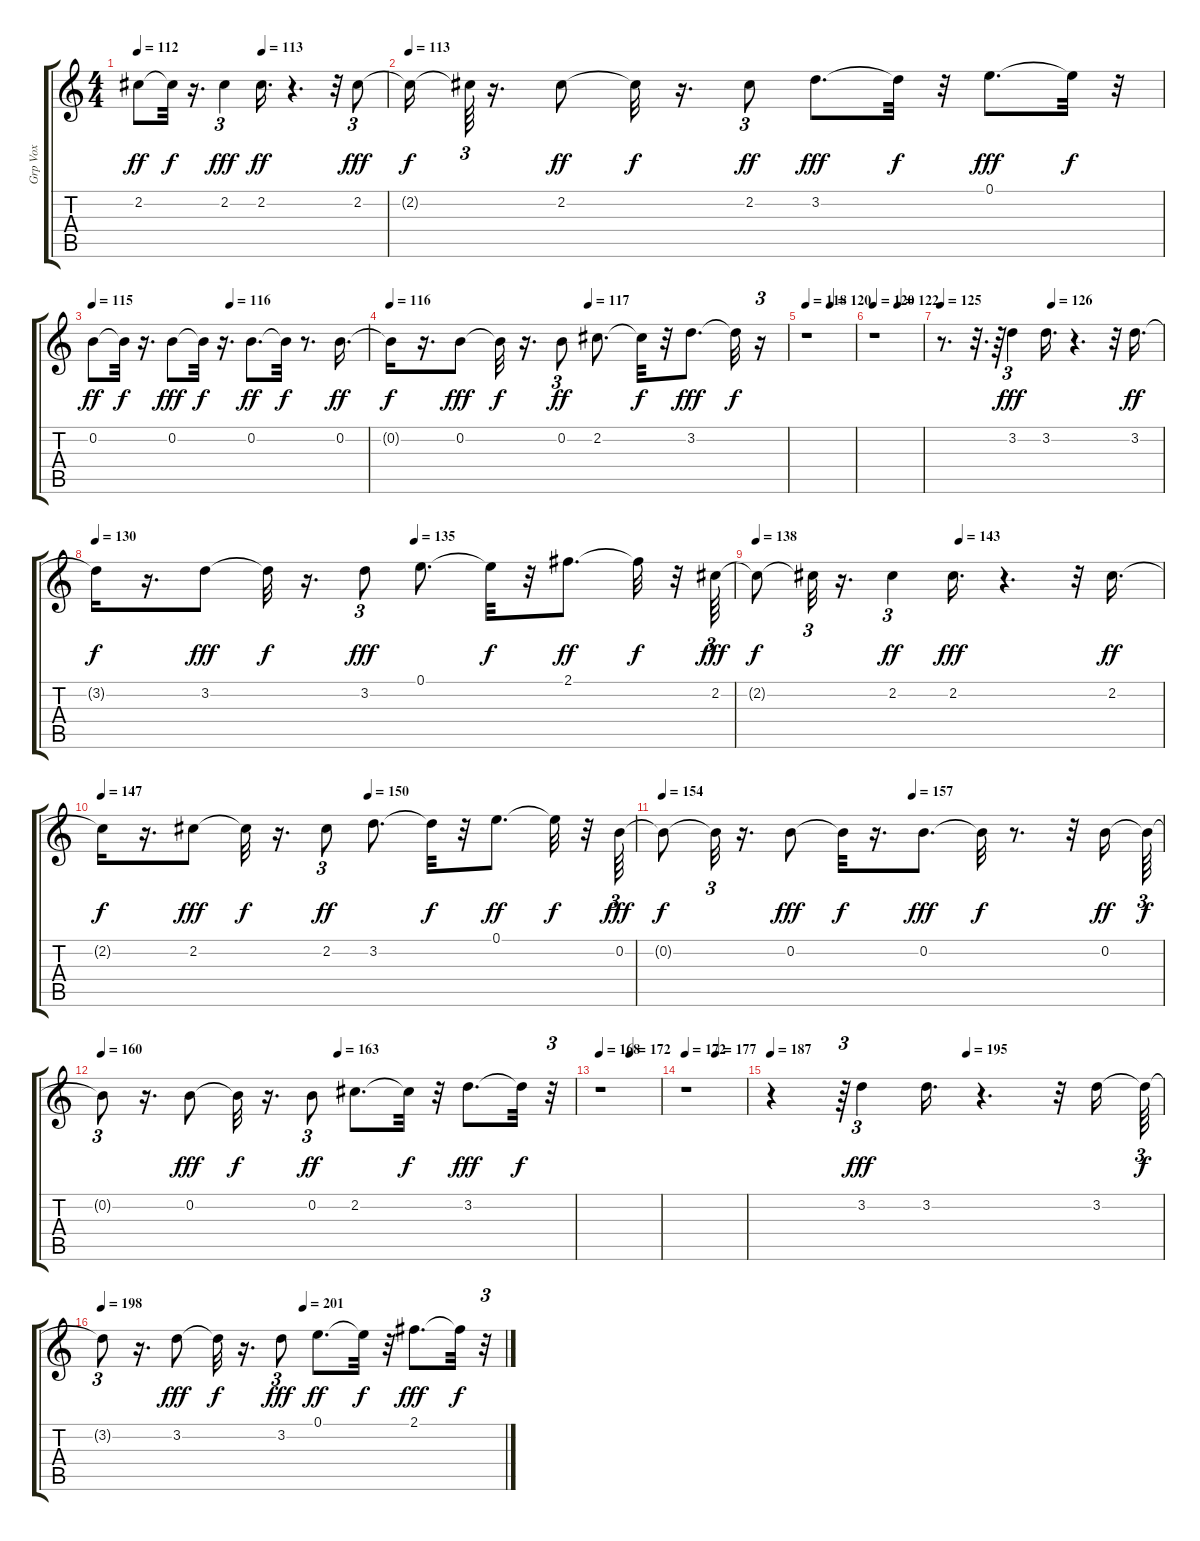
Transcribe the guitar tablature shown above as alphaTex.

\track ("Grp Vox " "Grp Vox ") {instrument acousticguitarsteel}
\staff {score tabs}
\tuning (E4 B3 G3 D3 A2 E2) {hide}
\ts (4 4)
\tempo 112
\tempo (113 0.5)
\clef g2
\ks c
2.2.8{dy ff} 2.2{t}.32{dy f} r.16{d} 2.2.4{tu (3 2) dy fff} 2.2.16{d dy ff} r.4{d} r.32 2.2.8{tu (3 2) dy fff} |
\tempo 113
2.2{t}.16{dy f} 2.2{t}.64{tu (3 2)} r.16{d} 2.2.8{dy ff} 2.2{t}.32{dy f} r.16{d} 2.2.8{tu (3 2) dy ff} 3.2.8{d dy fff} 3.2{t}.32{dy f} r.32 0.1.8{d dy fff} 0.1{t}.32{dy f} r.32 |
\tempo 115
\tempo (116 0.5)
0.2.8{dy ff} 0.2{t}.32{dy f} r.16{d} 0.2.8{dy fff} 0.2{t}.32{dy f} r.16{d} 0.2.8{d dy ff} 0.2{t}.32{dy f} r.8{d} 0.2.16{d dy ff} |
\tempo 116
\tempo (117 0.5)
0.2{t}.16{dy f} r.16{d} 0.2.8{dy fff} 0.2{t}.32{dy f} r.16{d} 0.2.8{tu (3 2) dy ff} 2.2.8{d} 2.2{t}.32{dy f} r.32 3.2.8{d dy fff} 3.2{t}.32{dy f} r.16{tu (3 2)} |
\tempo 118
\tempo (120 0.5)
r.1 |
\tempo 120
\tempo (122 0.5)
r.1 |
\tempo 125
\tempo (126 0.5)
r.8{d} r.32{d} r.64 3.2.4{tu (3 2) dy fff} 3.2.16{d} r.4{d} r.32 3.2.16{d dy ff} |
\tempo 130
\tempo (135 0.5)
3.2{t}.16{dy f} r.16{d} 3.2.8{dy fff} 3.2{t}.32{dy f} r.16{d} 3.2.8{tu (3 2) dy fff} 0.1.8{d} 0.1{t}.32{dy f} r.32 2.1.8{d dy ff} 2.1{t}.32{dy f} r.32 2.2.64{tu (3 2) dy fff} |
\tempo 138
\tempo (143 0.5)
2.2{t}.8{dy f} 2.2{t}.32{tu (3 2)} r.16{d} 2.2.4{tu (3 2) dy ff} 2.2.16{d dy fff} r.4{d} r.32 2.2.16{d dy ff} |
\tempo 147
\tempo (150 0.5)
2.2{t}.16{dy f} r.16{d} 2.2.8{dy fff} 2.2{t}.32{dy f} r.16{d} 2.2.8{tu (3 2) dy ff} 3.2.8{d} 3.2{t}.32{dy f} r.32 0.1.8{d dy ff} 0.1{t}.32{dy f} r.32 0.2.64{tu (3 2) dy fff} |
\tempo 154
\tempo (157 0.5)
0.2{t}.8{dy f} 0.2{t}.32{tu (3 2)} r.16{d} 0.2.8{dy fff} 0.2{t}.32{dy f} r.16{d} 0.2.8{d dy fff} 0.2{t}.32{dy f} r.8{d} r.32 0.2.16{dy ff} 0.2{t}.64{tu (3 2) dy f} |
\tempo 160
\tempo (163 0.5)
0.2{t}.8{tu (3 2)} r.16{d} 0.2.8{dy fff} 0.2{t}.32{dy f} r.16{d} 0.2.8{tu (3 2) dy ff} 2.2.8{d} 2.2{t}.32{dy f} r.32 3.2.8{d dy fff} 3.2{t}.32{dy f} r.32{tu (3 2)} |
\tempo 168
\tempo (172 0.5)
r.1 |
\tempo 172
\tempo (177 0.5)
r.1 |
\tempo 187
\tempo (195 0.5)
r.4 r.64{tu (3 2)} 3.2.4{tu (3 2) dy fff} 3.2.16{d} r.4{d} r.32 3.2.16 3.2{t}.64{tu (3 2) dy f} |
\tempo 198
\tempo (201 0.5)
3.2{t}.8{tu (3 2)} r.16{d} 3.2.8{dy fff} 3.2{t}.32{dy f} r.16{d} 3.2.8{tu (3 2) dy fff} 0.1.8{d dy ff} 0.1{t}.32{dy f} r.32 2.1.8{d dy fff} 2.1{t}.32{dy f} r.32{tu (3 2)}
